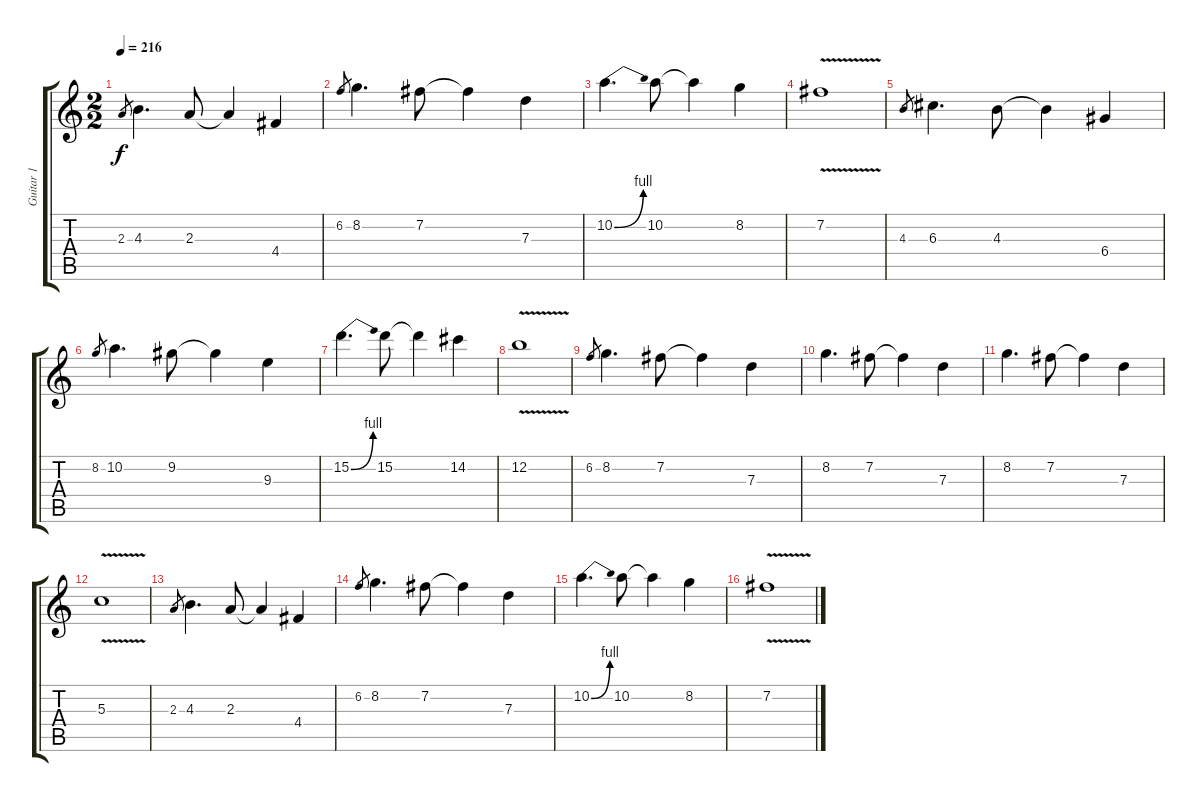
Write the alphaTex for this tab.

\track ("Guitar 1" "Guitar 1") {instrument distortionguitar}
\staff {score tabs}
\tuning (E4 B3 G3 D3 A2 E2) {hide}
\ts (2 2)
\tempo 216
\clef g2
\ks c
2.3.8{gr dy f} 4.3.4{d} 2.3.8 2.3{t}.4 4.4.4 |
6.2.8{gr} 8.2.4{d} 7.2.8 7.2{t}.4 7.3.4 |
10.2{be (bend 0 0 60 4)}.4{d} 10.2.8 10.2{t}.4 8.2.4 |
7.2{v}.1 |
4.3.8{gr} 6.3.4{d} 4.3.8 4.3{t}.4 6.4.4 |
8.2.8{gr} 10.2.4{d} 9.2.8 9.2{t}.4 9.3.4 |
15.2{be (bend 0 0 60 4)}.4{d} 15.2.8 15.2{t}.4 14.2.4 |
12.2{v}.1 |
6.2.8{gr} 8.2.4{d} 7.2.8 7.2{t}.4 7.3.4 |
8.2.4{d} 7.2.8 7.2{t}.4 7.3.4 |
8.2.4{d} 7.2.8 7.2{t}.4 7.3.4 |
5.3{v}.1 |
2.3.8{gr} 4.3.4{d} 2.3.8 2.3{t}.4 4.4.4 |
6.2.8{gr} 8.2.4{d} 7.2.8 7.2{t}.4 7.3.4 |
10.2{be (bend 0 0 60 4)}.4{d} 10.2.8 10.2{t}.4 8.2.4 |
7.2{v}.1
